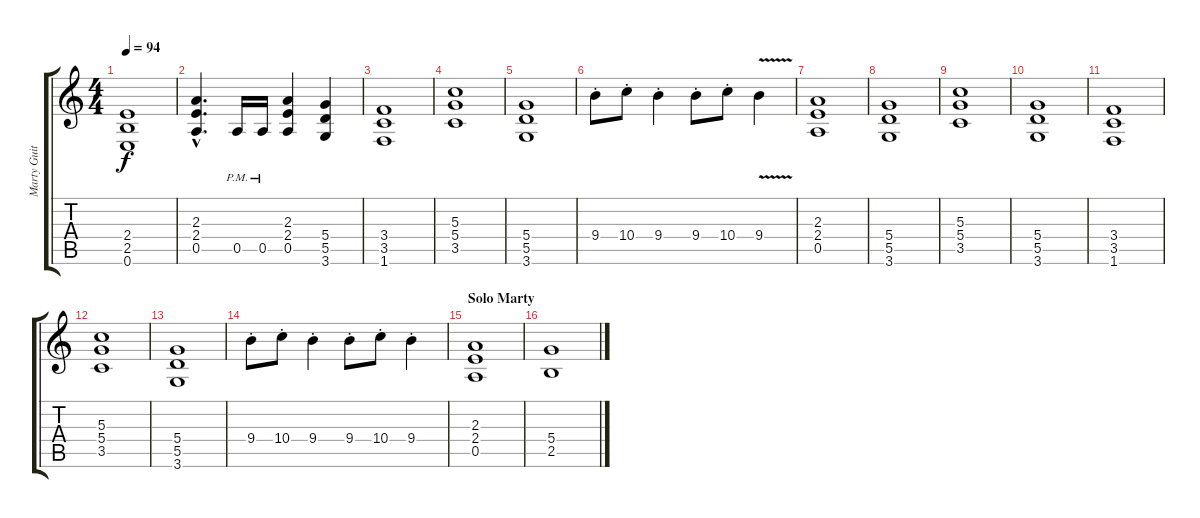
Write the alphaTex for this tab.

\track ("Marty Guitar" "Marty Guit") {instrument overdrivenguitar}
\staff {score tabs}
\tuning (E4 B3 G3 D3 A2 E2) {hide}
\ts (4 4)
\tempo 94
\clef g2
\ks c
(2.4 2.5 0.6).1{dy f} |
(2.3{hac} 2.4{hac} 0.5{hac}).4{d} 0.5{pm}.16 0.5{pm}.16 (2.3 2.4 0.5).4 (5.4 5.5 3.6).4 |
(3.4 3.5 1.6).1 |
(5.3 5.4 3.5).1 |
(5.4 5.5 3.6).1 |
9.4{st}.8 10.4{st}.8 9.4{st}.4 9.4{st}.8 10.4{st}.8 9.4{v}.4 |
\section ("" "")
(2.3 2.4 0.5).1 |
(5.4 5.5 3.6).1 |
(5.3 5.4 3.5).1 |
(5.4 5.5 3.6).1 |
(3.4 3.5 1.6).1 |
(5.3 5.4 3.5).1 |
(5.4 5.5 3.6).1 |
9.4{st}.8 10.4{st}.8 9.4{st}.4 9.4{st}.8 10.4{st}.8 9.4{st}.4 |
\section ("" "Solo Marty")
(2.3 2.4 0.5).1 |
(5.4 2.5).1
